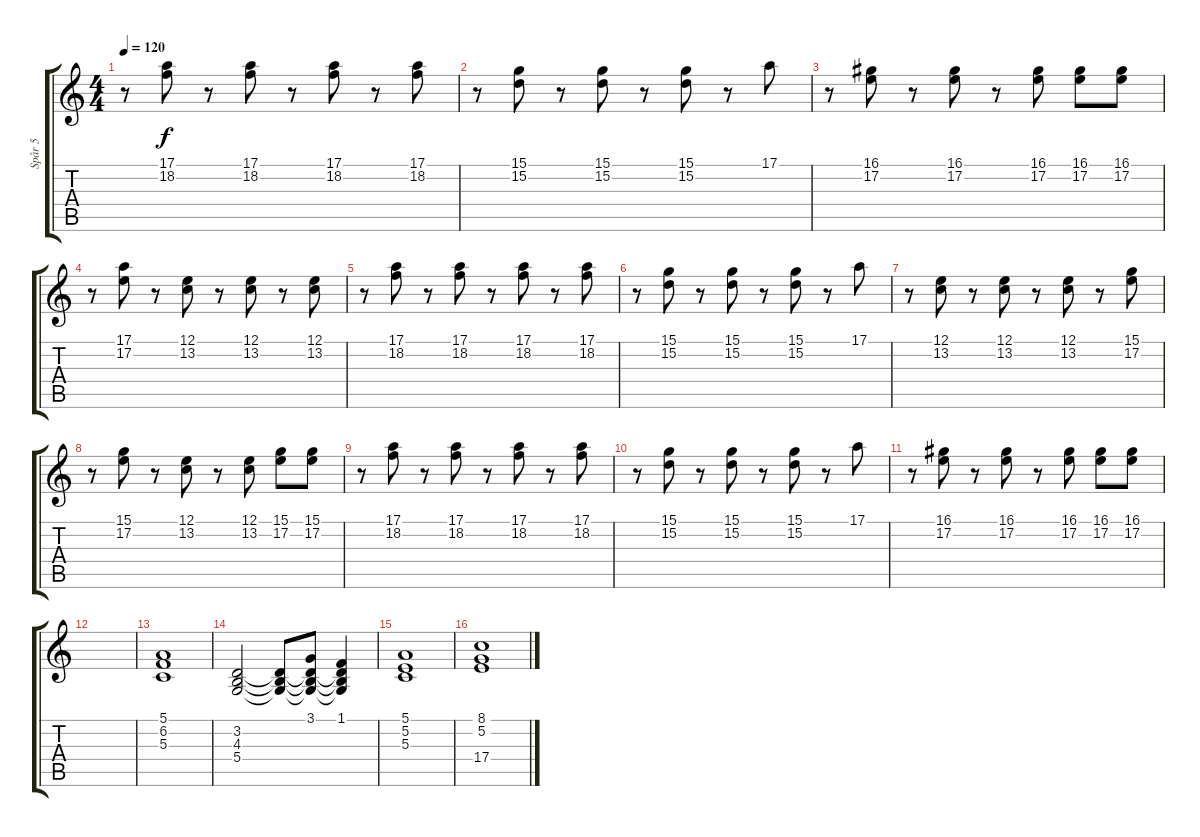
\track ("Spår 5" "Spår 5") {instrument lead3calliope}
\staff {score tabs}
\tuning (E4 B3 G3 D3 A2 E2) {hide}
\ts (4 4)
\tempo 120
\clef g2
\ks c
r.8{dy f} (17.1 18.2).8 r.8 (17.1 18.2).8 r.8 (17.1 18.2).8 r.8 (17.1 18.2).8 |
r.8 (15.1 15.2).8 r.8 (15.1 15.2).8 r.8 (15.1 15.2).8 r.8 17.1.8 |
r.8 (16.1 17.2).8 r.8 (16.1 17.2).8 r.8 (16.1 17.2).8 (16.1 17.2).8 (16.1 17.2).8 |
r.8 (17.1 17.2).8 r.8 (12.1 13.2).8 r.8 (12.1 13.2).8 r.8 (12.1 13.2).8 |
r.8 (17.1 18.2).8 r.8 (17.1 18.2).8 r.8 (17.1 18.2).8 r.8 (17.1 18.2).8 |
r.8 (15.1 15.2).8 r.8 (15.1 15.2).8 r.8 (15.1 15.2).8 r.8 17.1.8 |
r.8 (12.1 13.2).8 r.8 (12.1 13.2).8 r.8 (12.1 13.2).8 r.8 (15.1 17.2).8 |
r.8 (15.1 17.2).8 r.8 (12.1 13.2).8 r.8 (12.1 13.2).8 (15.1 17.2).8 (15.1 17.2).8 |
r.8 (17.1 18.2).8 r.8 (17.1 18.2).8 r.8 (17.1 18.2).8 r.8 (17.1 18.2).8 |
r.8 (15.1 15.2).8 r.8 (15.1 15.2).8 r.8 (15.1 15.2).8 r.8 17.1.8 |
r.8 (16.1 17.2).8 r.8 (16.1 17.2).8 r.8 (16.1 17.2).8 (16.1 17.2).8 (16.1 17.2).8 |
|
(5.1 6.2 5.3).1 |
(3.2 4.3 5.4).2 (3.2{t} 4.3{t} 5.4{t}).8 (3.1 3.2{t} 4.3{t} 5.4{t}).8 (1.1 3.2{t} 4.3{t} 5.4{t}).4 |
(5.1 5.2 5.3).1 |
(8.1 5.2 17.4).1
